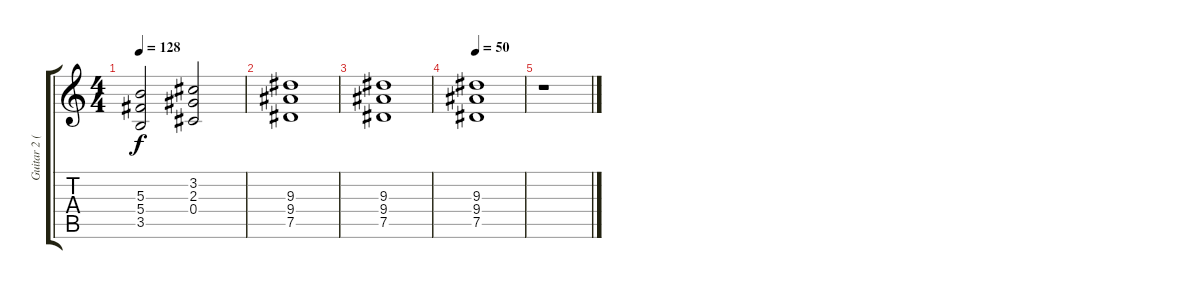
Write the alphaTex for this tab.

\track ("Guitar 2 (Izzy)" "Guitar 2 (") {instrument overdrivenguitar}
\staff {score tabs}
\tuning (Eb4 Bb3 Gb3 Db3 Ab2 Eb2) {hide}
\ts (4 4)
\tempo 128
\clef g2
\ks c
(5.3 5.4 3.5).2{dy f} (3.2 2.3 0.4).2 |
(9.3 9.4 7.5).1 |
(9.3 9.4 7.5).1 |
\tempo 50
(9.3 9.4 7.5).1 |
r.1
